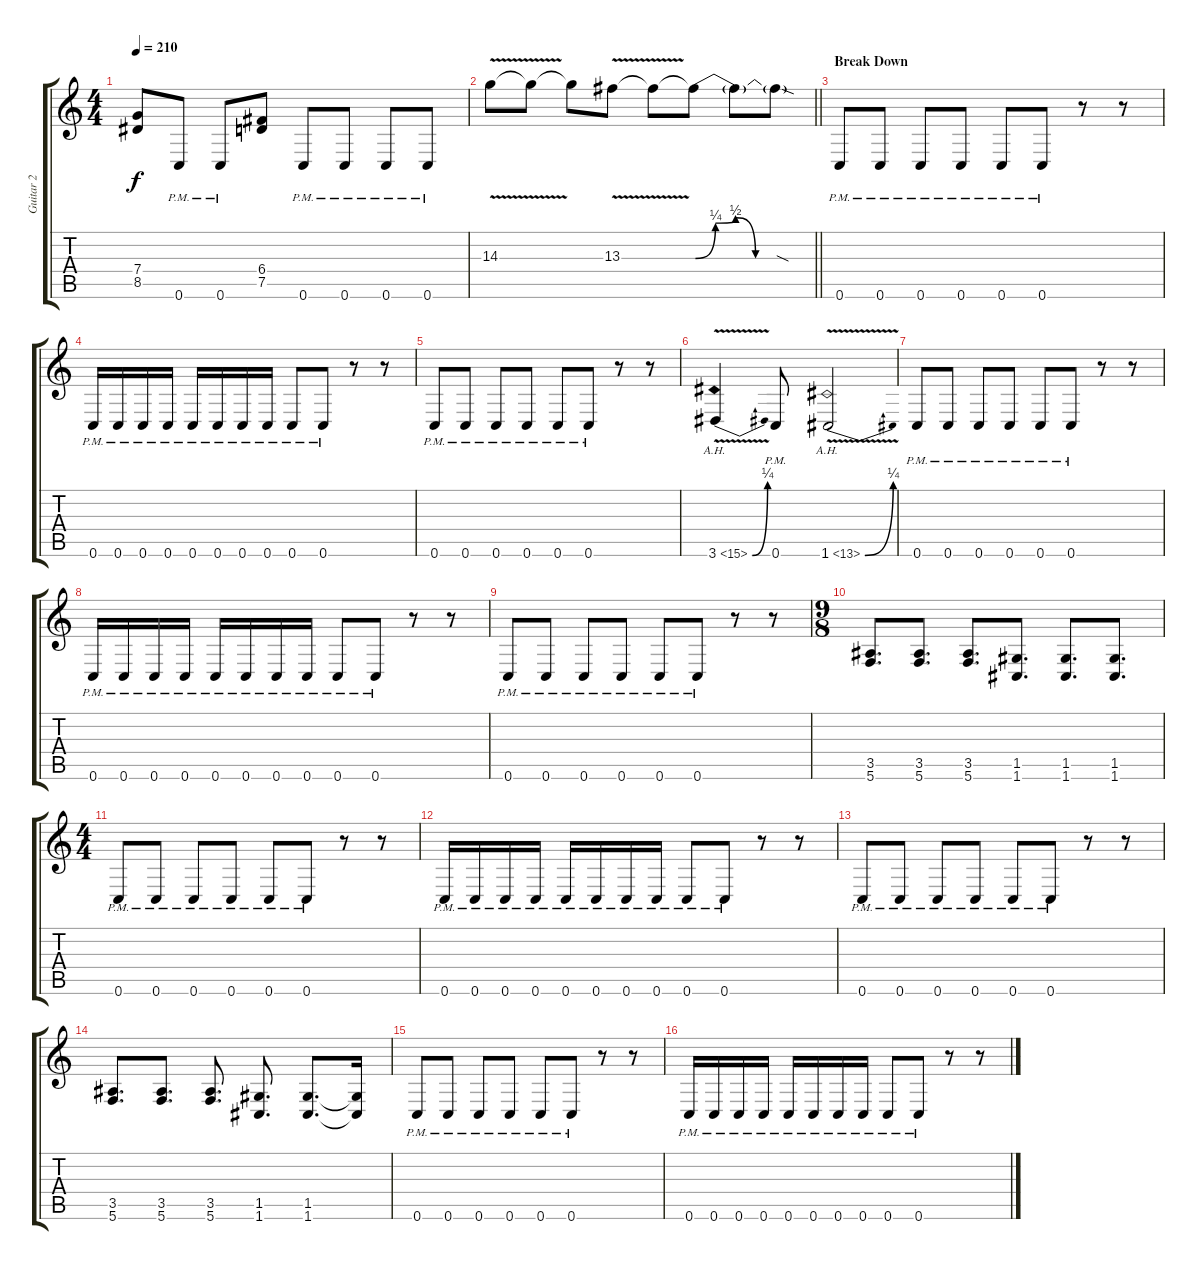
\track ("Guitar 2" "Guitar 2") {instrument distortionguitar}
\staff {score tabs}
\tuning (D4 A3 F3 C3 G2 C2) {hide}
\ts (4 4)
\tempo 210
\clef g2
\ks c
(7.4 8.5).8{dy f} 0.6{pm}.8 0.6{pm}.8 (6.4 7.5).8 0.6{pm}.8 0.6{pm}.8 0.6{pm}.8 0.6{pm}.8 |
\barLineRight lightlight
14.3{v}.8 14.3{t}.8 14.3{t}.8 13.3{v}.8 13.3{t}.8 13.3{be (custom 0 0 10 1 20 2 30 0 60 0) t}.8 13.3{t}.8 13.3{sod t}.8 |
\section ("" "Break Down")
0.6{pm}.8 0.6{pm}.8 0.6{pm}.8 0.6{pm}.8 0.6{pm}.8 0.6{pm}.8 r.8 r.8 |
0.6{pm}.16 0.6{pm}.16 0.6{pm}.16 0.6{pm}.16 0.6{pm}.16 0.6{pm}.16 0.6{pm}.16 0.6{pm}.16 0.6{pm}.8 0.6{pm}.8 r.8 r.8 |
0.6{pm}.8 0.6{pm}.8 0.6{pm}.8 0.6{pm}.8 0.6{pm}.8 0.6{pm}.8 r.8 r.8 |
3.6{be (bend 0 0 60 1) ah 12 v}.4 0.6{pm}.8 1.6{be (bend 0 0 60 1) ah 12 v}.2 |
0.6{pm}.8 0.6{pm}.8 0.6{pm}.8 0.6{pm}.8 0.6{pm}.8 0.6{pm}.8 r.8 r.8 |
0.6{pm}.16 0.6{pm}.16 0.6{pm}.16 0.6{pm}.16 0.6{pm}.16 0.6{pm}.16 0.6{pm}.16 0.6{pm}.16 0.6{pm}.8 0.6{pm}.8 r.8 r.8 |
0.6{pm}.8 0.6{pm}.8 0.6{pm}.8 0.6{pm}.8 0.6{pm}.8 0.6{pm}.8 r.8 r.8 |
\ts (9 8)
(3.5 5.6).8{d} (3.5 5.6).8{d} (3.5 5.6).8{d} (1.5 1.6).8{d} (1.5 1.6).8{d} (1.5 1.6).8{d} |
\ts (4 4)
0.6{pm}.8 0.6{pm}.8 0.6{pm}.8 0.6{pm}.8 0.6{pm}.8 0.6{pm}.8 r.8 r.8 |
0.6{pm}.16 0.6{pm}.16 0.6{pm}.16 0.6{pm}.16 0.6{pm}.16 0.6{pm}.16 0.6{pm}.16 0.6{pm}.16 0.6{pm}.8 0.6{pm}.8 r.8 r.8 |
0.6{pm}.8 0.6{pm}.8 0.6{pm}.8 0.6{pm}.8 0.6{pm}.8 0.6{pm}.8 r.8 r.8 |
(3.5 5.6).8{d} (3.5 5.6).8{d} (3.5 5.6).8{d} (1.5 1.6).8{d} (1.5 1.6).8{d} (1.5{t} 1.6{t}).16 |
0.6{pm}.8 0.6{pm}.8 0.6{pm}.8 0.6{pm}.8 0.6{pm}.8 0.6{pm}.8 r.8 r.8 |
0.6{pm}.16 0.6{pm}.16 0.6{pm}.16 0.6{pm}.16 0.6{pm}.16 0.6{pm}.16 0.6{pm}.16 0.6{pm}.16 0.6{pm}.8 0.6{pm}.8 r.8 r.8
